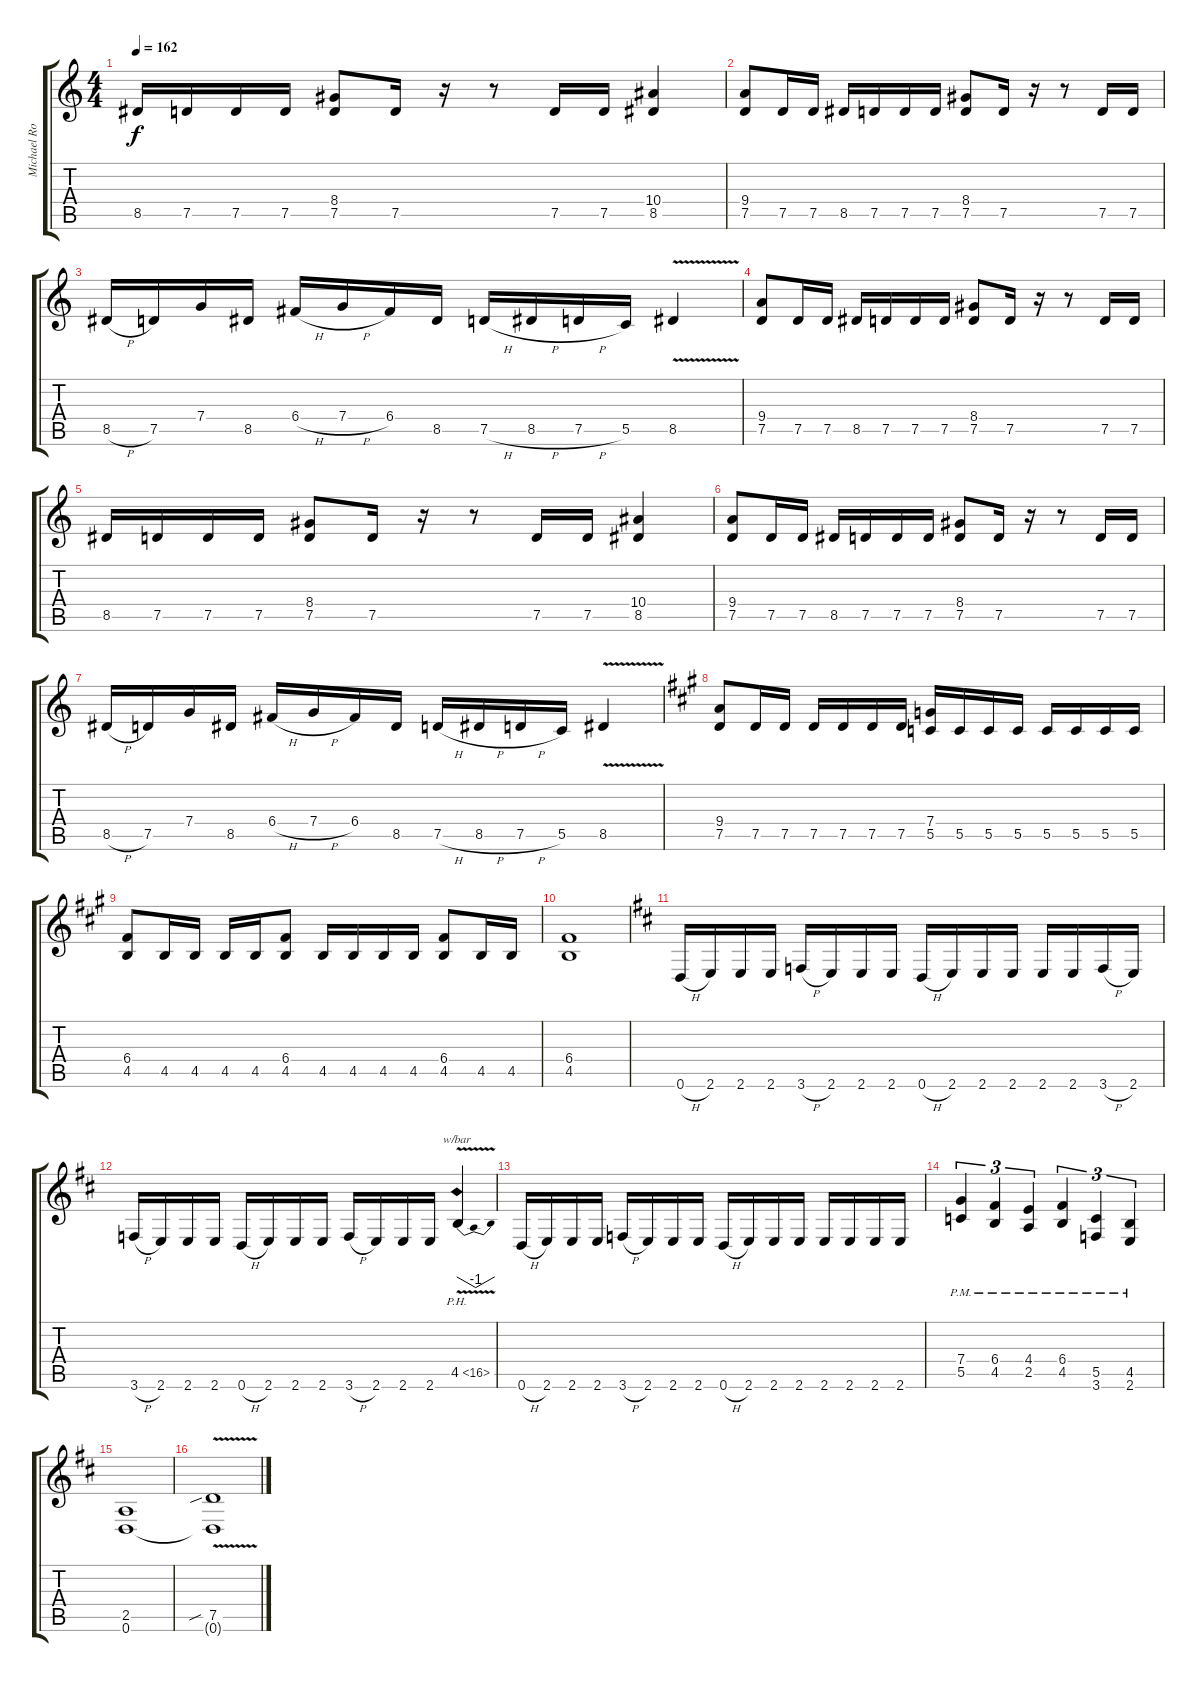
\track ("Michael Romeo" "Michael Ro") {instrument distortionguitar}
\staff {score tabs}
\tuning (D4 A3 F3 C3 G2 D2) {hide}
\ts (4 4)
\tempo 162
\clef g2
\ks aminor
8.5.16{dy f} 7.5.16 7.5.16 7.5.16 (8.4 7.5).8 7.5.16 r.16 r.8 7.5.16 7.5.16 (10.4 8.5).4 |
(9.4 7.5).8 7.5.16 7.5.16 8.5.16 7.5.16 7.5.16 7.5.16 (8.4 7.5).8 7.5.16 r.16 r.8 7.5.16 7.5.16 |
8.5{h}.16 7.5.16 7.4.16 8.5.16 6.4{h}.16 7.4{h}.16 6.4.16 8.5.16 7.5{h}.16 8.5{h}.16 7.5{h}.16 5.5.16 8.5{v}.4 |
(9.4 7.5).8 7.5.16 7.5.16 8.5.16 7.5.16 7.5.16 7.5.16 (8.4 7.5).8 7.5.16 r.16 r.8 7.5.16 7.5.16 |
8.5.16 7.5.16 7.5.16 7.5.16 (8.4 7.5).8 7.5.16 r.16 r.8 7.5.16 7.5.16 (10.4 8.5).4 |
(9.4 7.5).8 7.5.16 7.5.16 8.5.16 7.5.16 7.5.16 7.5.16 (8.4 7.5).8 7.5.16 r.16 r.8 7.5.16 7.5.16 |
8.5{h}.16 7.5.16 7.4.16 8.5.16 6.4{h}.16 7.4{h}.16 6.4.16 8.5.16 7.5{h}.16 8.5{h}.16 7.5{h}.16 5.5.16 8.5{v}.4 |
\ks a
(9.4 7.5).8 7.5.16 7.5.16 7.5.16 7.5.16 7.5.16 7.5.16 (7.4 5.5).16 5.5.16 5.5.16 5.5.16 5.5.16 5.5.16 5.5.16 5.5.16 |
(6.4 4.5).8 4.5.16 4.5.16 4.5.16 4.5.16 (6.4 4.5).8 4.5.16 4.5.16 4.5.16 4.5.16 (6.4 4.5).8 4.5.16 4.5.16 |
(6.4 4.5).1 |
\ks d
0.6{h}.16 2.6.16 2.6.16 2.6.16 3.6{h}.16 2.6.16 2.6.16 2.6.16 0.6{h}.16 2.6.16 2.6.16 2.6.16 2.6.16 2.6.16 3.6{h}.16 2.6.16 |
3.6{h}.16 2.6.16 2.6.16 2.6.16 0.6{h}.16 2.6.16 2.6.16 2.6.16 3.6{h}.16 2.6.16 2.6.16 2.6.16 4.5{ph 12 v}.4{tbe (dip default 0 0 30 -4 60 0)} |
0.6{h}.16 2.6.16 2.6.16 2.6.16 3.6{h}.16 2.6.16 2.6.16 2.6.16 0.6{h}.16 2.6.16 2.6.16 2.6.16 2.6.16 2.6.16 2.6.16 2.6.16 |
(7.4{pm} 5.5{pm}).4{tu (3 2)} (6.4{pm} 4.5{pm}).4{tu (3 2)} (4.4{pm} 2.5{pm}).4{tu (3 2)} (6.4{pm} 4.5{pm}).4{tu (3 2)} (5.5{pm} 3.6{pm}).4{tu (3 2)} (4.5{pm} 2.6{pm}).4{tu (3 2)} |
(2.5 0.6).1 |
(7.5{v sib} 0.6{t}).1
